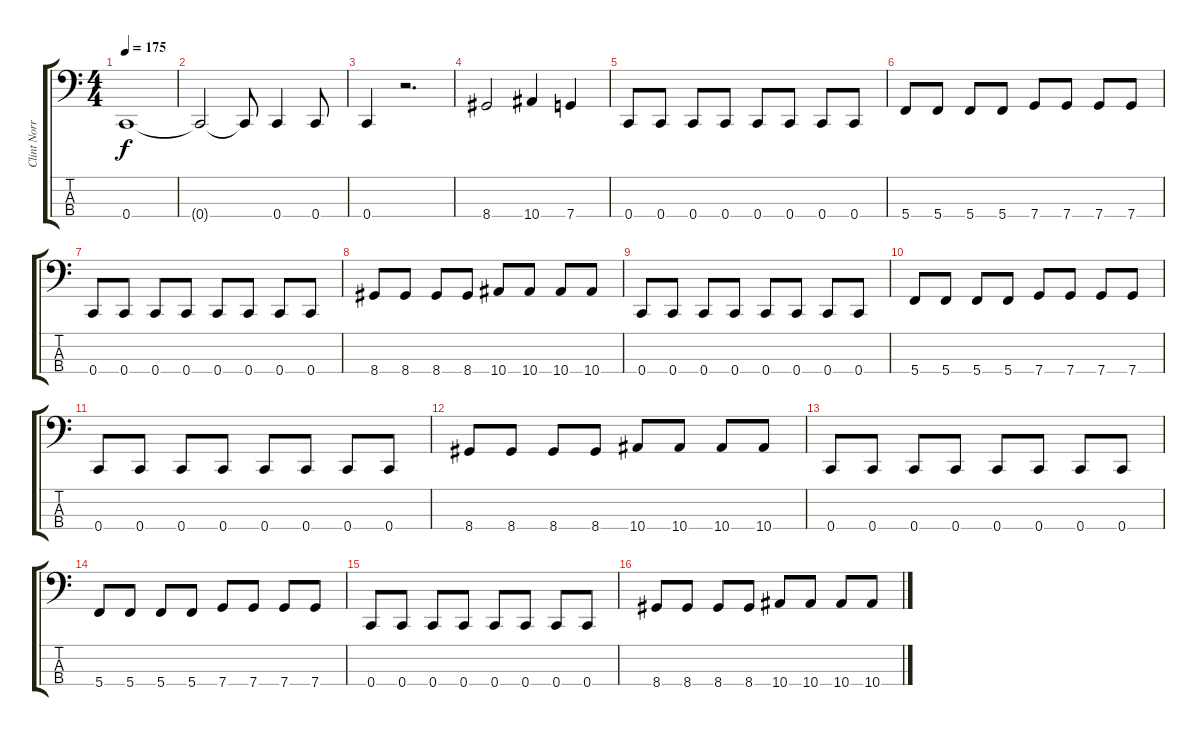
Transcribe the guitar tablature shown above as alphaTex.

\track ("Clint Norris" "Clint Norr") {instrument electricbasspick}
\staff {score tabs}
\tuning (F2 C2 G1 C1) {hide}
\ts (4 4)
\tempo 175
\clef f4
\ks c
0.4.1{dy f} |
0.4{t}.2 0.4{t}.8 0.4.4 0.4.8 |
0.4.4 r.2{d} |
8.4.2 10.4.4 7.4.4 |
0.4.8 0.4.8 0.4.8 0.4.8 0.4.8 0.4.8 0.4.8 0.4.8 |
5.4.8 5.4.8 5.4.8 5.4.8 7.4.8 7.4.8 7.4.8 7.4.8 |
0.4.8 0.4.8 0.4.8 0.4.8 0.4.8 0.4.8 0.4.8 0.4.8 |
8.4.8 8.4.8 8.4.8 8.4.8 10.4.8 10.4.8 10.4.8 10.4.8 |
0.4.8 0.4.8 0.4.8 0.4.8 0.4.8 0.4.8 0.4.8 0.4.8 |
5.4.8 5.4.8 5.4.8 5.4.8 7.4.8 7.4.8 7.4.8 7.4.8 |
0.4.8 0.4.8 0.4.8 0.4.8 0.4.8 0.4.8 0.4.8 0.4.8 |
8.4.8 8.4.8 8.4.8 8.4.8 10.4.8 10.4.8 10.4.8 10.4.8 |
0.4.8 0.4.8 0.4.8 0.4.8 0.4.8 0.4.8 0.4.8 0.4.8 |
5.4.8 5.4.8 5.4.8 5.4.8 7.4.8 7.4.8 7.4.8 7.4.8 |
0.4.8 0.4.8 0.4.8 0.4.8 0.4.8 0.4.8 0.4.8 0.4.8 |
8.4.8 8.4.8 8.4.8 8.4.8 10.4.8 10.4.8 10.4.8 10.4.8
